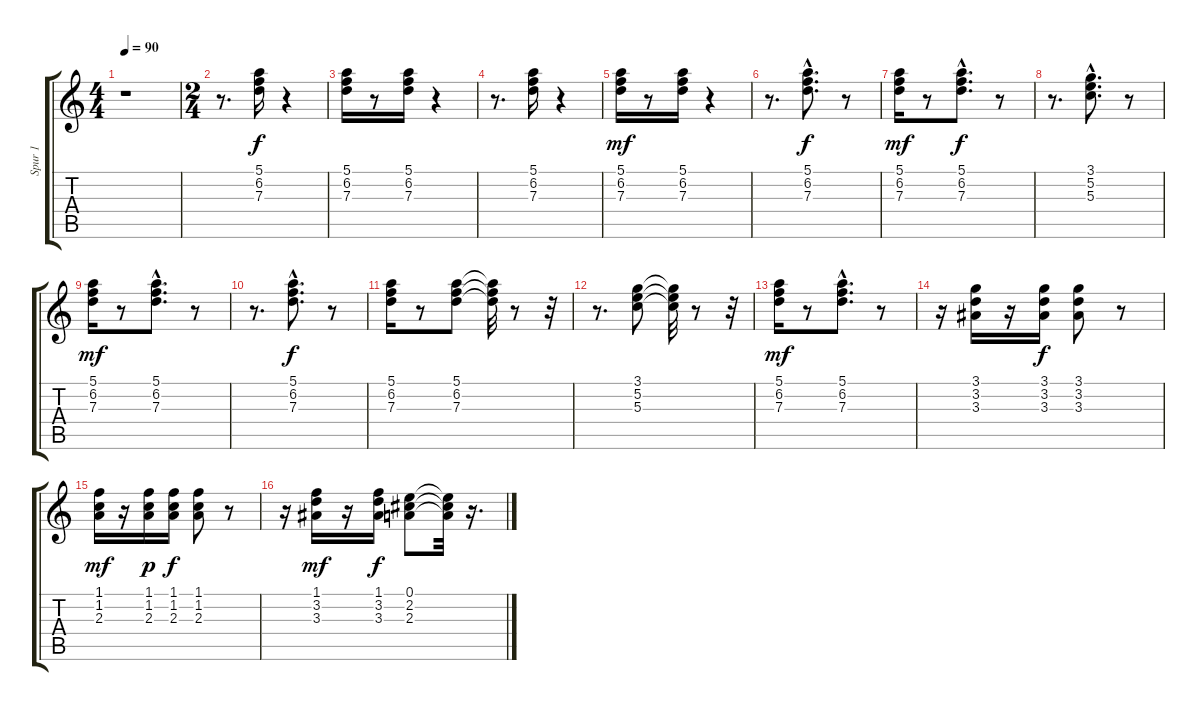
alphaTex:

\track ("Spur 1" "Spur 1") {instrument acousticguitarsteel}
\staff {score tabs}
\tuning (E4 B3 G3 D3 A2 E2) {hide}
\ts (4 4)
\tempo 90
\clef g2
\ks c
r.1{dy f instrument acousticguitarsteel} |
\ts (2 4)
r.8{d} (5.1 6.2 7.3).16 r.4 |
(5.1 6.2 7.3).16 r.8 (5.1 6.2 7.3).16 r.4 |
r.8{d} (5.1 6.2 7.3).16 r.4 |
(5.1 6.2 7.3).16{dy mf} r.8 (5.1 6.2 7.3).16 r.4 |
r.8{d} (5.1{hac} 6.2{hac} 7.3{hac}).8{d dy f} r.8 |
(5.1 6.2 7.3).16{dy mf} r.8 (5.1{hac} 6.2{hac} 7.3{hac}).8{d dy f} r.8 |
r.8{d} (3.1{hac} 5.2{hac} 5.3{hac}).8{d} r.8 |
(5.1 6.2 7.3).16{dy mf} r.8 (5.1{hac} 6.2{hac} 7.3{hac}).8{d} r.8 |
r.8{d} (5.1{hac} 6.2{hac} 7.3{hac}).8{d dy f} r.8 |
(5.1 6.2 7.3).16 r.8 (5.1 6.2 7.3).8 (5.1{t} 6.2{t} 7.3{t}).32 r.8 r.32 |
r.8{d} (3.1 5.2 5.3).8 (3.1{t} 5.2{t} 5.3{t}).32 r.8 r.32 |
(5.1 6.2 7.3).16{dy mf} r.8 (5.1{hac} 6.2{hac} 7.3{hac}).8{d} r.8 |
r.16 (3.1 3.2 3.3).16 r.16 (3.1 3.2 3.3).16{dy f} (3.1 3.2 3.3).8 r.8 |
(1.1 1.2 2.3).16{dy mf} r.16 (1.1 1.2 2.3).16{dy p} (1.1 1.2 2.3).16{dy f} (1.1 1.2 2.3).8 r.8 |
r.16 (1.1 3.2 3.3).16{dy mf} r.16 (1.1 3.2 3.3).16{dy f} (0.1 2.2 2.3).8 (0.1{t} 2.2{t} 2.3{t}).32 r.16{d}
